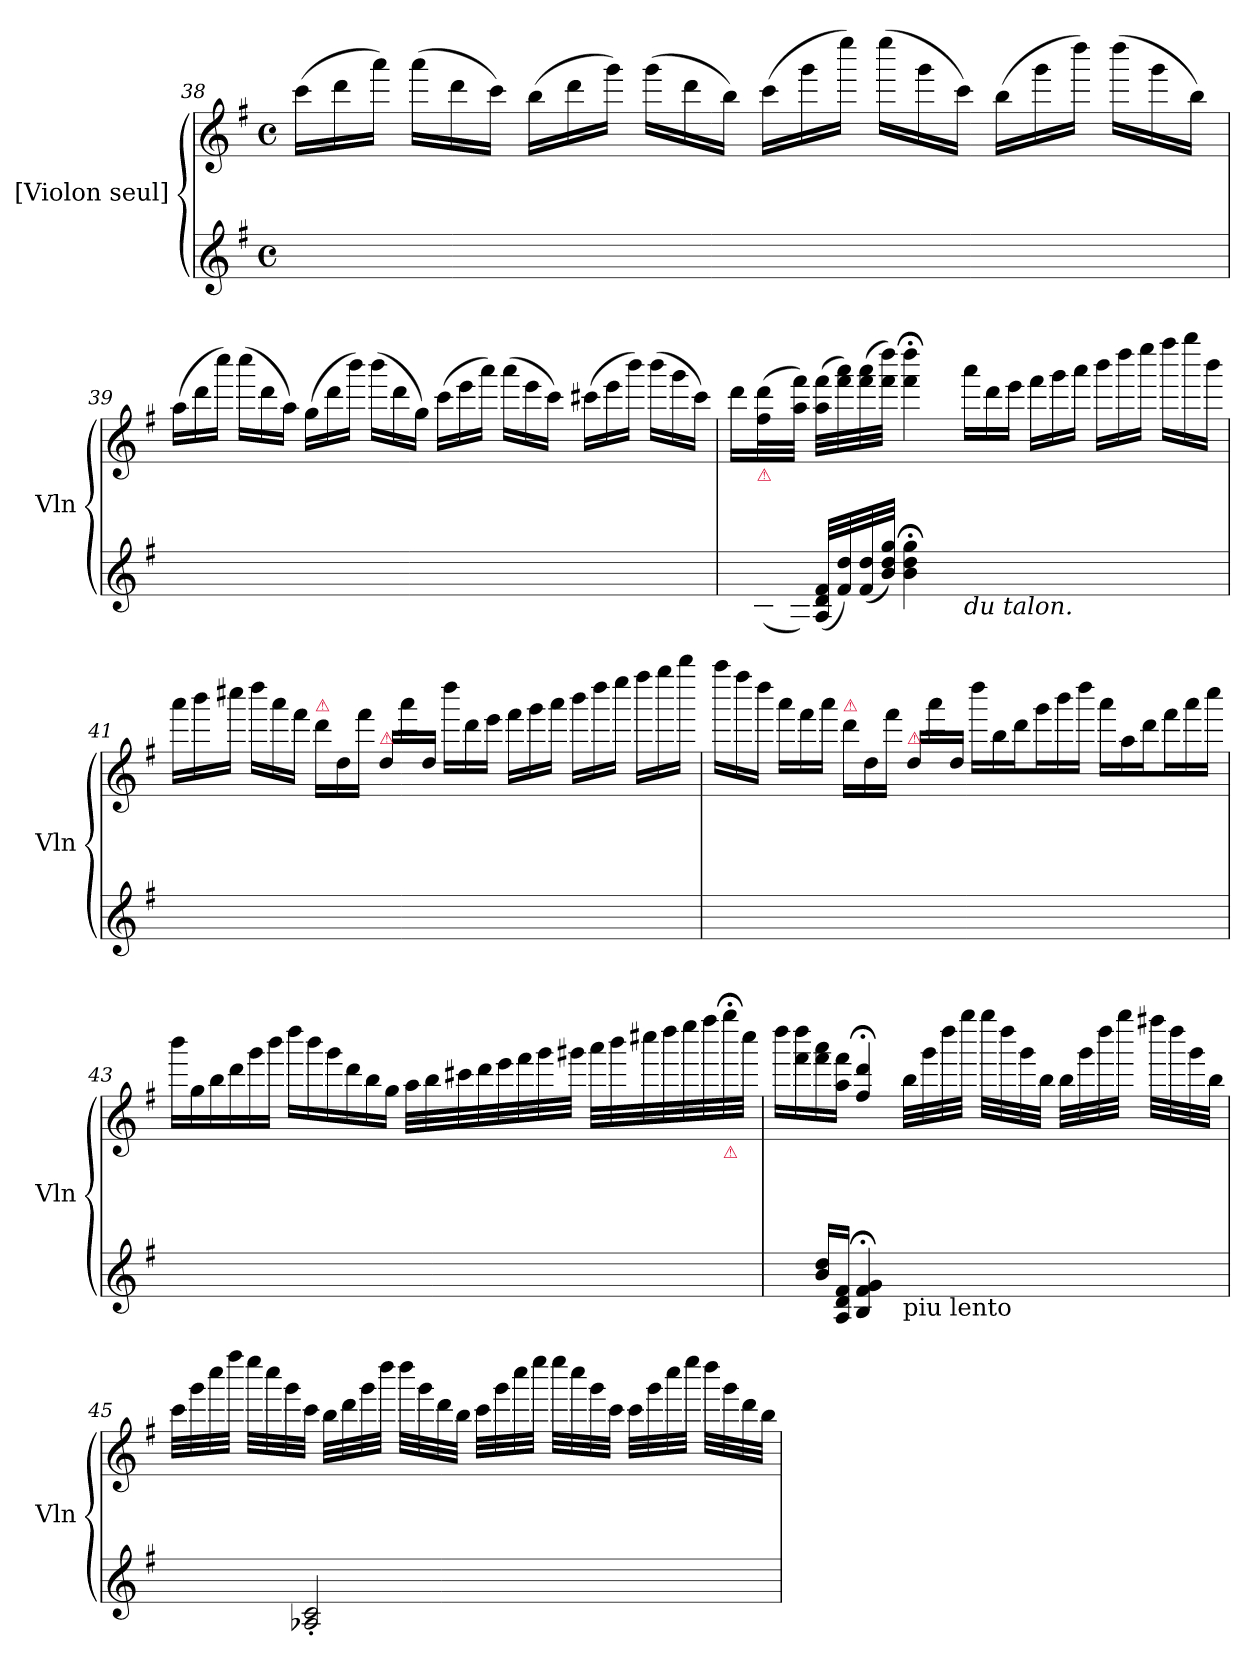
**kern	**kern
*part2	*part1
*staff2	*staff1
*I"[Violon seul]	*I"[Violon seul]
*I'Vln	*I'Vln
*clefG2	*clefG2
*k[f#]	*k[f#]
*G:	*G:
*M4/4	*M4/4
*met(c)	*met(c)
*Xtuplet	*
=38	=38
!LO:N:vis=2	!
*	*Xtuplet
(24cccyy/	(24ccc!\LL
!LO:N:vis=2	!
24dddyy/	24ddd!\
!LO:N:vis=2	!
24aaayy/	24aaa!\JJ)
!LO:N:vis=2	!
(24aaayy/	(24aaa!\LL
!LO:N:vis=2	!
24dddyy/	24ddd!\
!LO:N:vis=2	!
24cccyy/	24ccc!\JJ)
!LO:N:vis=2	!
(24bbyy/	(24bb!\LL
!LO:N:vis=2	!
24dddyy/	24ddd!\
!LO:N:vis=2	!
24gggyy/	24ggg!\JJ)
!LO:N:vis=2	!
(24gggyy/	(24ggg!\LL
!LO:N:vis=2	!
24dddyy/	24ddd!\
!LO:N:vis=2	!
24bbyy/	24bb!\JJ)
!LO:N:vis=2	!
(24cccyy\	(24ccc!\LL
!LO:N:vis=2	!
24gggyy\	24ggg!\
!LO:N:vis=2	!
24eeeeyy\	24eeee!\JJ)
!LO:N:vis=2	!
(24eeeeyy\	(24eeee!\LL
!LO:N:vis=2	!
24gggyy\	24ggg!\
!LO:N:vis=2	!
24cccyy\	24ccc!\JJ)
!LO:N:vis=2	!
(24bbyy\	(24bb!\LL
!LO:N:vis=2	!
24gggyy\	24ggg!\
!LO:N:vis=2	!
24ddddyy\	24dddd!\JJ)
!LO:N:vis=2	!
(24ddddyy\	(24dddd!\LL
!LO:N:vis=2	!
24gggyy\	24ggg!\
!LO:N:vis=2	!
24bbyy\	24bb!\JJ)
=39	=39
!LO:N:vis=2	!
(24aayy\	(24aa!\LL
!LO:N:vis=2	!
24dddyy/	24ddd!\
!LO:N:vis=2	!
24ccccyy\	24cccc!\JJ)
!LO:N:vis=2	!
(24ccccyy\	(24cccc!\LL
!LO:N:vis=2	!
24dddyy/	24ddd!\
!LO:N:vis=2	!
24aayy\	24aa!\JJ)
!LO:N:vis=2	!
(24ggyy/	(24gg!\LL
!LO:N:vis=2	!
24dddyy/	24ddd!\
!LO:N:vis=2	!
24bbbyy/	24bbb!\JJ)
!LO:N:vis=2	!
(24bbbyy/	(24bbb!\LL
!LO:N:vis=2	!
24dddyy/	24ddd!\
!LO:N:vis=2	!
24ggyy/	24gg!\JJ)
!LO:N:vis=2	!
(24cccyy\	(24ccc!\LL
!LO:N:vis=2	!
24eeeyy\	24eee!\
!LO:N:vis=2	!
24aaayy\	24aaa!\JJ)
!LO:N:vis=2	!
(24aaayy\	(24aaa!\LL
!LO:N:vis=2	!
24eeeyy\	24eee!\
!LO:N:vis=2	!
24cccyy\	24ccc!\JJ)
!LO:N:vis=2	!
(24ccc#yy\	(24ccc#X!\LL
!LO:N:vis=2	!
24eeeyy\	24eee!\
!LO:N:vis=2	!
24bbbyy\	24bbb!\JJ)
!LO:N:vis=2	!
(24bbbyy\	(24bbb!\LL
!LO:N:vis=2	!
24gggyy\	24ggg!\
!LO:N:vis=2	!
24ccc#yy\	24ccc#!\JJ)
=40	=40
!LO:N:vis=2	!
16dddyy`/	16ddd!\LL
!LO:TX:a:color=crimson:t=⚠	!
(32B/ 32f#/ 32g/	(32ff#!\ 32ddd!\L
32A/ 32d/ 32f#/JJJ)	32aa!\ 32fff#!\JJJ)
(32A/ 32d/ 32f#/LLL	(32aa!\ 32fff#!\LLL
32f#/ 32dd/)	32fff#!\ 32aaa!\)
(32f#/ 32dd/	(32fff#!\ 32aaa!\
32b/ 32dd/ 32gg/JJJ)	32fff#!\ 32dddd!\JJJ)
4b;<\ 4dd;<\ 4gg;<\	4fff#!;<\ 4dddd!;<\
!LO:TX:b:i:t=du talon.	!
!LO:N:vis=2	!
24aaayy`/	24aaa!\LL
!LO:N:vis=2	!
24dddyy`/	24ddd!\
!LO:N:vis=2	!
24eeeyy`/	24eee!\JJ
!LO:N:vis=2	!
24fff#yy`/	24fff#!\LL
!LO:N:vis=2	!
24gggyy`/	24ggg!\
!LO:N:vis=2	!
24aaayy`/	24aaa!\JJ
!LO:N:vis=2	!
24bbbyy`\	24bbb!\LL
!LO:N:vis=2	!
24ddddyy`\	24dddd!\
!LO:N:vis=2	!
24eeeeyy`\	24eeee!\JJ
!LO:N:vis=2	!
24ffff#yy`\	24ffff#!\LL
!LO:N:vis=2	!
24ggggyy`\	24gggg!\
!LO:N:vis=2	!
24bbbyy`\	24bbb!\JJ
=41	=41
!LO:N:vis=2	!
24aaayy`\	24aaa!\LL
!LO:N:vis=2	!
24bbbyy`\	24bbb!\
!LO:N:vis=2	!
24cccc#yy`\	24cccc#X!\JJ
!LO:N:vis=2	!
24ddddyy`\	24dddd!\LL
!LO:N:vis=2	!
24aaayy`\	24aaa!\
!LO:N:vis=2	!
24fff#yy`\	24fff#!\JJ
!	!LO:TX:a:color=crimson:t=⚠
!LO:N:vis=2	!
(24dddyy`u/	24ddd!\LL
!LO:N:vis=2	!
24ddyy`/	24dd!/
!LO:N:vis=2	!
24fff#yy`/	24fff#!\JJ
!	!LO:TX:a:color=crimson:t=⚠
!LO:N:vis=2	!
24ddyy`/	24dd!/LL
!LO:N:vis=2	!
24aaayy`/	24aaa!\
!LO:N:vis=2	!
24ddyy`/	24dd!/JJ
!LO:N:vis=2	!
24ddddyy`\	24dddd!\LL
!LO:N:vis=2	!
24dddyy`\	24ddd!\
!LO:N:vis=2	!
24eeeyy`\	24eee!\JJ
!LO:N:vis=2	!
24fff#yy`\	24fff#!\LL
!LO:N:vis=2	!
24gggyy`\	24ggg!\
!LO:N:vis=2	!
24aaayy`\	24aaa!\JJ
!LO:N:vis=2	!
24bbbyy`\	24bbb!\LL
!LO:N:vis=2	!
24ddddyy`\	24dddd!\
!LO:N:vis=2	!
24eeeeyy`\	24eeee!\JJ
!LO:N:vis=2	!
24ffff#yy`\	24ffff#!\LL
!LO:N:vis=2	!
24ggggyy`\	24gggg!\
!LO:N:vis=2	!
24bbbbyy`\	24bbbb!\JJ
=42	=42
!LO:N:vis=2	!
24aaaayy`\	24aaaa!\LL
!LO:N:vis=2	!
24ffff#yy`\	24ffff#!\
!LO:N:vis=2	!
24ddddyy`\	24dddd!\JJ
!LO:N:vis=2	!
24aaayy`/	24aaa!\LL
!LO:N:vis=2	!
24fff#yy`/	24fff#!\
!LO:N:vis=2	!
24aaayy`/	24aaa!\JJ
!	!LO:TX:a:color=crimson:t=⚠
!LO:N:vis=2	!
(24dddyy`/	24ddd!\LL
!LO:N:vis=2	!
24ddyy`/	24dd!/
!LO:N:vis=2	!
24fff#yy`/	24fff#!\JJ
!	!LO:TX:a:color=crimson:t=⚠
!LO:N:vis=2	!
24ddyy`/	24dd!/LL
!LO:N:vis=2	!
24aaayy`/	24aaa!\
!LO:N:vis=2	!
24ddyy`/	24dd!/JJ
!LO:N:vis=2	!
24ddddyy`/	24dddd!\LL
!LO:N:vis=2	!
(24bbyy'u</	24bb!\
!LO:N:vis=2	!
24dddyy'/	24ddd!\J
!LO:N:vis=2	!
24gggyy'/	24ggg!\L
!LO:N:vis=2	!
24bbbyy'/	24bbb!\
!LO:N:vis=2	!
24ddddyy'/	24dddd!\JJ
!LO:N:vis=2	!
24aaayy`/	24aaa!\LL
!LO:N:vis=2	!
(24aayy'u</	24aa!\
!LO:N:vis=2	!
24dddyy'/	24ddd!\J
!LO:N:vis=2	!
24fff#yy'/	24fff#!\L
!LO:N:vis=2	!
24aaayy'/	24aaa!\
!LO:N:vis=2	!
24ccccyy'/	24cccc!\JJ
=43	=43
!LO:N:vis=2	!
24bbbyy`/	24bbb!\LL
!LO:N:vis=2	!
(24ggyy'/	24gg!\
!LO:N:vis=2	!
24bbyy'/	24bb!\
!LO:N:vis=2	!
24dddyy'/	24ddd!\
!LO:N:vis=2	!
24gggyy'/	24ggg!\
!LO:N:vis=2	!
24bbbyy'/	24bbb!\JJ
!LO:N:vis=2	!
24ddddyy'\	24dddd!\LL
!LO:N:vis=2	!
24bbbyy'\	24bbb!\
!LO:N:vis=2	!
24gggyy'\	24ggg!\
!LO:N:vis=2	!
24dddyy'\	24ddd!\
!LO:N:vis=2	!
24bbyy'\	24bb!\
!LO:N:vis=2	!
24ggyy'\	24gg!\JJ
!LO:N:vis=2	!
(32aayy/	32aa!\LLL
!LO:N:vis=2	!
32bbyy/	32bb!\
!LO:N:vis=2	!
32ccc#yy`/	32ccc#X!\
!LO:N:vis=2	!
32dddyy`/	32ddd!\
!LO:N:vis=2	!
32eeeyy`/	32eee!\
!LO:N:vis=2	!
32fff#yy`/	32fff#!\
!LO:N:vis=2	!
32gggyy`/	32ggg!\
!LO:N:vis=2	!
32ggg#yy`/	32ggg#X!\JJJ
!LO:N:vis=2	!
32aaayy`\	32aaa!\LLL
!LO:N:vis=2	!
32bbbyy`\	32bbb!\
!LO:N:vis=2	!
32cccc#yy`\	32cccc#X!\
!LO:N:vis=2	!
32ddddyy`\	32dddd!\
!LO:N:vis=2	!
32eeeeyy`\	32eeee!\
!LO:N:vis=2	!
32ffff#yy`\	32ffff#!\
!LO:TX:a:color=crimson:t=⚠	!
!LO:N:vis=2	!
(32ggggyy\	32gggg;<!\
!LO:N:vis=2	!
32cccc#yy\	32cccc#!\JJJ
=44	=44
!LO:N:vis=2	!
16ddddyy\	16dddd!\LL
16b\ 16dd\ 16gg\JJ	16fff#!\ 16dddd!\
16b/ 16dd/LL	16fff#!\ 16aaa!\
16A/ 16d/ 16f#/JJ	16aa!\ 16fff#!\JJ
4B;</ 4f#;</ 4g;</	4ff#!;</ 4ddd!;</
!LO:TX:b:t=piu lento	!
!LO:N:vis=2	!
(32bbyy'/	32bb!\LLL
!LO:N:vis=2	!
32gggyy'/	32ggg!\
!LO:N:vis=2	!
32ddddyy'/	32dddd!\
!LO:N:vis=2	!
32ggggyy'/	32gggg!\JJJ
!LO:N:vis=2	!
(32ggggyy'/	32gggg!\LLL
!LO:N:vis=2	!
32ddddyy'/	32dddd!\
!LO:N:vis=2	!
32gggyy'/	32ggg!\
!LO:N:vis=2	!
32bbyy'/	32bb!\JJJ
!LO:N:vis=2	!
(32bbyy'/	32bb!\LLL
!LO:N:vis=2	!
32gggyy'/	32ggg!\
!LO:N:vis=2	!
32ddddyy'/	32dddd!\
!LO:N:vis=2	!
32ggggyy'/	32gggg!\JJJ
!LO:N:vis=2	!
(32ffff#yy'/	32ffff#X!\LLL
!LO:N:vis=2	!
32ddddyy'/	32dddd!\
!LO:N:vis=2	!
32gggyy'/	32ggg!\
!LO:N:vis=2	!
32bbyy'/	32bb!\JJJ
=45	=45
!LO:N:vis=2	!
(32cccyy'/	32ccc!\LLL
!LO:N:vis=2	!
32gggyy'/	32ggg!\
!LO:N:vis=2	!
32ccccyy'/	32cccc!\
!LO:N:vis=2	!
32ffff#yy'/	32ffff#!\JJJ
!LO:N:vis=2	!
(32eeeeyy'/	32eeee!\LLL
!LO:N:vis=2	!
32ccccyy'/	32cccc!\
!LO:N:vis=2	!
32gggyy'/	32ggg!\
!LO:N:vis=2	!
32A-X'/ 32c'/ 32cccyy'/)	32ccc!\JJJ
!LO:N:vis=2	!
(32bbyy'/	32bb!\LLL
!LO:N:vis=2	!
32dddyy'/	32ddd!\
!LO:N:vis=2	!
32gggyy'/	32ggg!\
!LO:N:vis=2	!
32ddddyy'/	32dddd!\JJJ
!LO:N:vis=2	!
(32ddddyy'/	32dddd!\LLL
!LO:N:vis=2	!
32gggyy'/	32ggg!\
!LO:N:vis=2	!
32dddyy'/	32ddd!\
!LO:N:vis=2	!
32bbyy'/	32bb!\JJJ
!LO:N:vis=2	!
(32cccyy'/	32ccc!\LLL
!LO:N:vis=2	!
32gggyy'/	32ggg!\
!LO:N:vis=2	!
32ccccyy'/	32cccc!\
!LO:N:vis=2	!
32eeeeyy'/	32eeee!\JJJ
!LO:N:vis=2	!
(32eeeeyy'/	32eeee!\LLL
!LO:N:vis=2	!
32ccccyy'/	32cccc!\
!LO:N:vis=2	!
32gggyy'/	32ggg!\
!LO:N:vis=2	!
32cccyy'/	32ccc!\JJJ
!LO:N:vis=2	!
(32cccyy'/	32ccc!\LLL
!LO:N:vis=2	!
32gggyy'/	32ggg!\
!LO:N:vis=2	!
32ccccyy'/	32cccc!\
!LO:N:vis=2	!
32eeeeyy'/	32eeee!\JJJ
!LO:N:vis=2	!
(32ddddyy'/	32dddd!\LLL
!LO:N:vis=2	!
32gggyy'/	32ggg!\
!LO:N:vis=2	!
32dddyy'/	32ddd!\
!LO:N:vis=2	!
32bbyy'/	32bb!\JJJ
=	=
*-	*-
